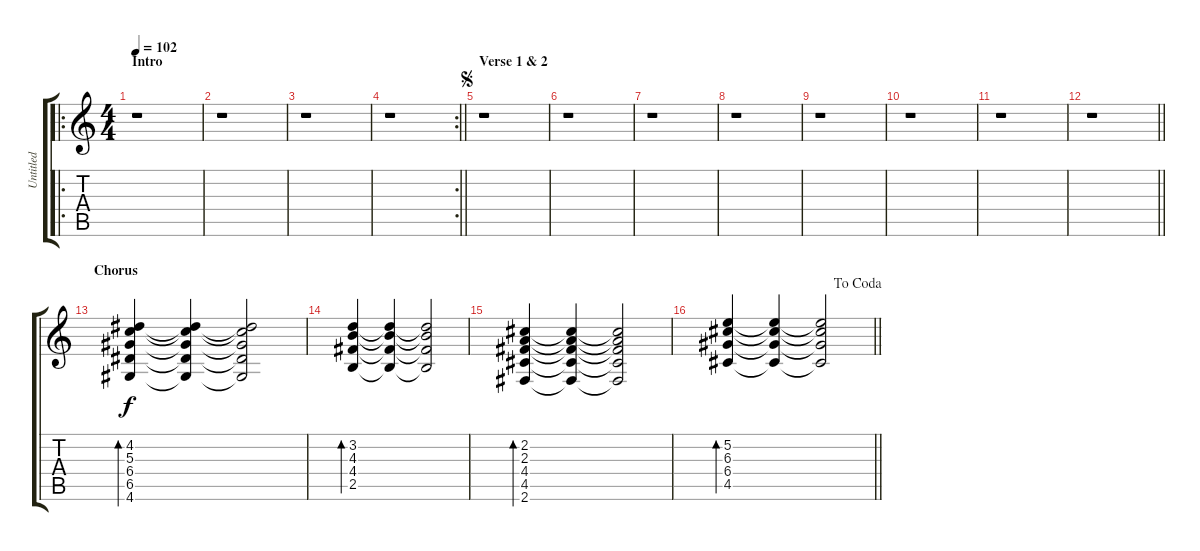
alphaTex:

\track ("Untitled" "Untitled") {instrument electricguitarclean}
\staff {score tabs}
\tuning (E4 B3 G3 D3 A2 E2) {hide}
\ro
\ts (4 4)
\section ("" "Intro")
\tempo 102
\clef g2
\ks c
r.1{dy f instrument electricguitarclean} |
r.1 |
r.1 |
\rc 2
\barLineRight lightlight
r.1 |
\section ("" "Verse 1 & 2")
\jump segno
r.1 |
r.1 |
r.1 |
r.1 |
r.1 |
r.1 |
r.1 |
\barLineRight lightlight
r.1 |
\section ("" "Chorus")
(4.2 5.3 6.4 6.5 4.6).4{bd 60} (4.2{t} 5.3{t} 6.4{t} 6.5{t} 4.6{t}).4 (4.2{t} 5.3{t} 6.4{t} 6.5{t} 4.6{t}).2 |
(3.2 4.3 4.4 2.5).4{bd 60} (3.2{t} 4.3{t} 4.4{t} 2.5{t}).4 (3.2{t} 4.3{t} 4.4{t} 2.5{t}).2 |
(2.2 2.3 4.4 4.5 2.6).4{bd 60} (2.2{t} 2.3{t} 4.4{t} 4.5{t} 2.6{t}).4 (2.2{t} 2.3{t} 4.4{t} 4.5{t} 2.6{t}).2 |
\jump dacoda
\barLineRight lightlight
(5.2 6.3 6.4 4.5).4{bd 60} (5.2{t} 6.3{t} 6.4{t} 4.5{t}).4 (5.2{t} 6.3{t} 6.4{t} 4.5{t}).2
